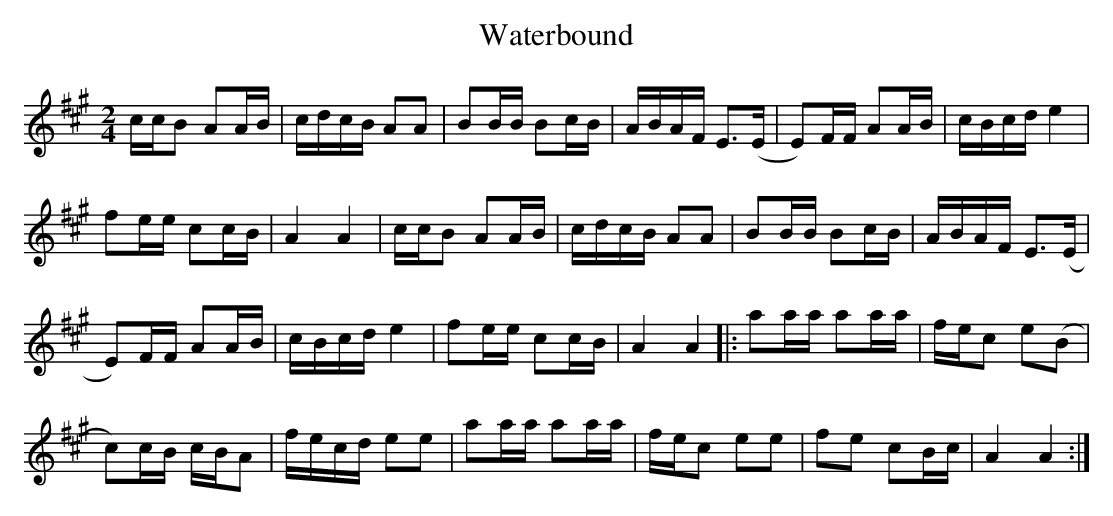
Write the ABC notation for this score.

X:1
T:Waterbound
L:1/8
M:2/4
K:A
c/c/B AA/B/|c/d/c/B/ AA|BB/B/ Bc/B/|A/B/A/F/ E>(E|E)F/F/ AA/B/|c/B/c/d/ e2|
fe/e/ cc/B/|A2A2|c/c/B AA/B/|c/d/c/B/ AA|BB/B/ Bc/B/|A/B/A/F/ E>(E|
E)F/F/ AA/B/|c/B/c/d/ e2|fe/e/ cc/B/|A2A2||:aa/a/ aa/a/|f/e/c e(B|
c)c/B/ c/B/A|f/e/c/d/ ee|aa/a/ aa/a/|f/e/c ee|fe cB/c/|A2A2:|]
